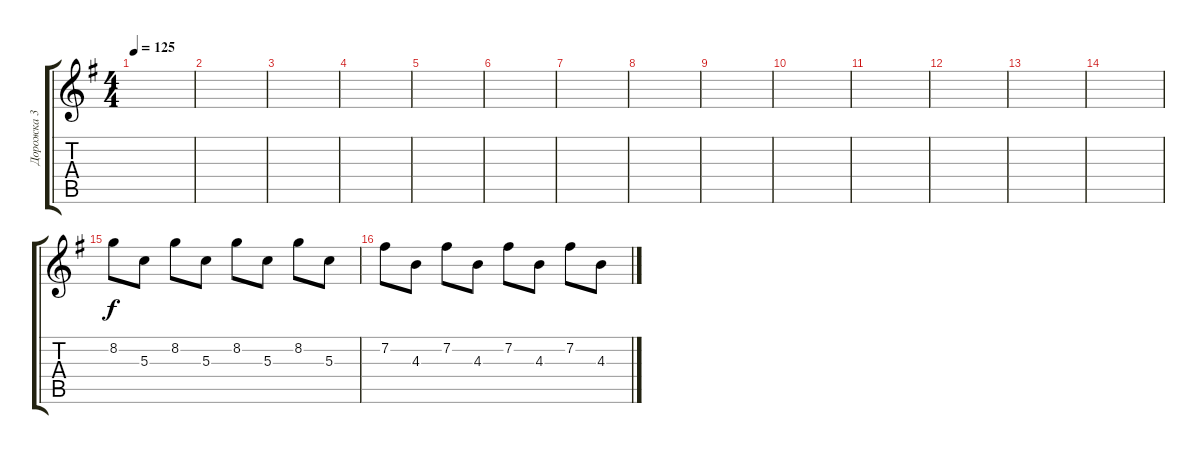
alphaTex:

\track ("Дорожка 3" "Дорожка 3") {instrument acousticguitarsteel}
\staff {score tabs}
\tuning (E4 B3 G3 D3 A2 E2) {hide}
\ts (4 4)
\tempo 125
\clef g2
\ks eminor
|
|
|
|
|
|
|
|
|
|
|
|
|
|
8.2.8 5.3.8 8.2.8 5.3.8 8.2.8 5.3.8 8.2.8 5.3.8 |
7.2.8 4.3.8 7.2.8 4.3.8 7.2.8 4.3.8 7.2.8 4.3.8
